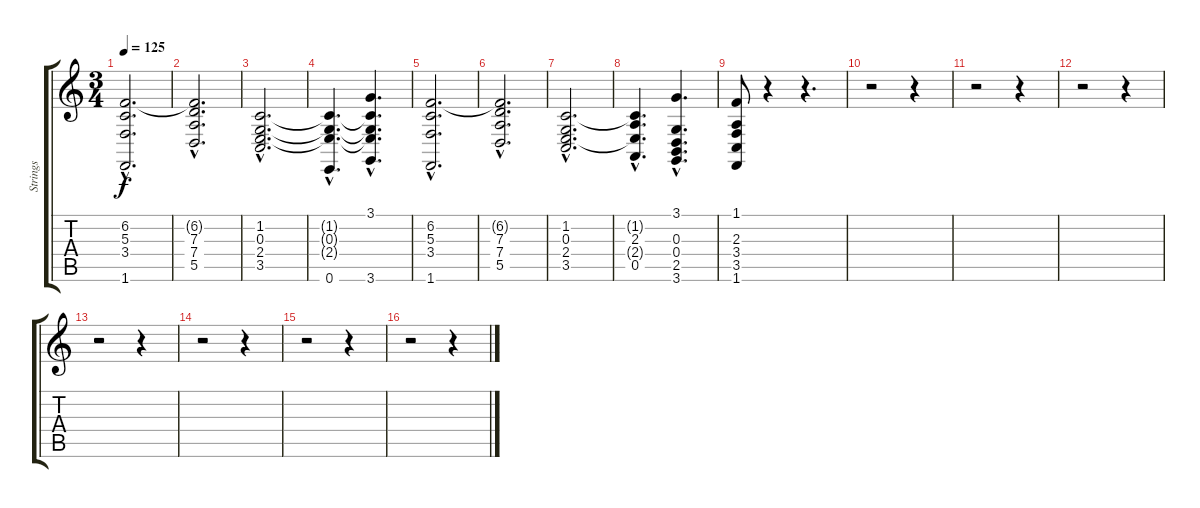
\track ("Strings" "Strings") {instrument stringensemble1}
\staff {score tabs}
\tuning (E4 B3 G3 D3 A2 E2) {hide}
\ts (3 4)
\tempo 125
\clef g2
\ks c
(6.2{hac} 5.3{hac} 3.4{hac} 1.6{hac}).2{d dy f} |
(6.2{hac t} 7.3{hac} 7.4{hac} 5.5{hac}).2{d} |
(1.2{hac} 0.3{hac} 2.4{hac} 3.5{hac}).2{d} |
(1.2{hac t} 0.3{hac t} 2.4{hac t} 0.6{hac}).4{d} (3.1{hac} 1.2{hac t} 0.3{hac t} 2.4{hac t} 3.6{hac}).4{d} |
(6.2{hac} 5.3{hac} 3.4{hac} 1.6{hac}).2{d} |
(6.2{hac t} 7.3{hac} 7.4{hac} 5.5{hac}).2{d} |
(1.2{hac} 0.3{hac} 2.4{hac} 3.5{hac}).2{d} |
(1.2{hac t} 2.3{hac} 2.4{hac t} 0.5{hac}).4{d} (3.1{hac} 0.3{hac} 0.4{hac} 2.5{hac} 3.6{hac}).4{d} |
(1.1 2.3 3.4 3.5 1.6).8 r.4 r.4{d} |
r.2 r.4 |
r.2 r.4 |
r.2 r.4 |
r.2 r.4 |
r.2 r.4 |
r.2 r.4 |
r.2 r.4
